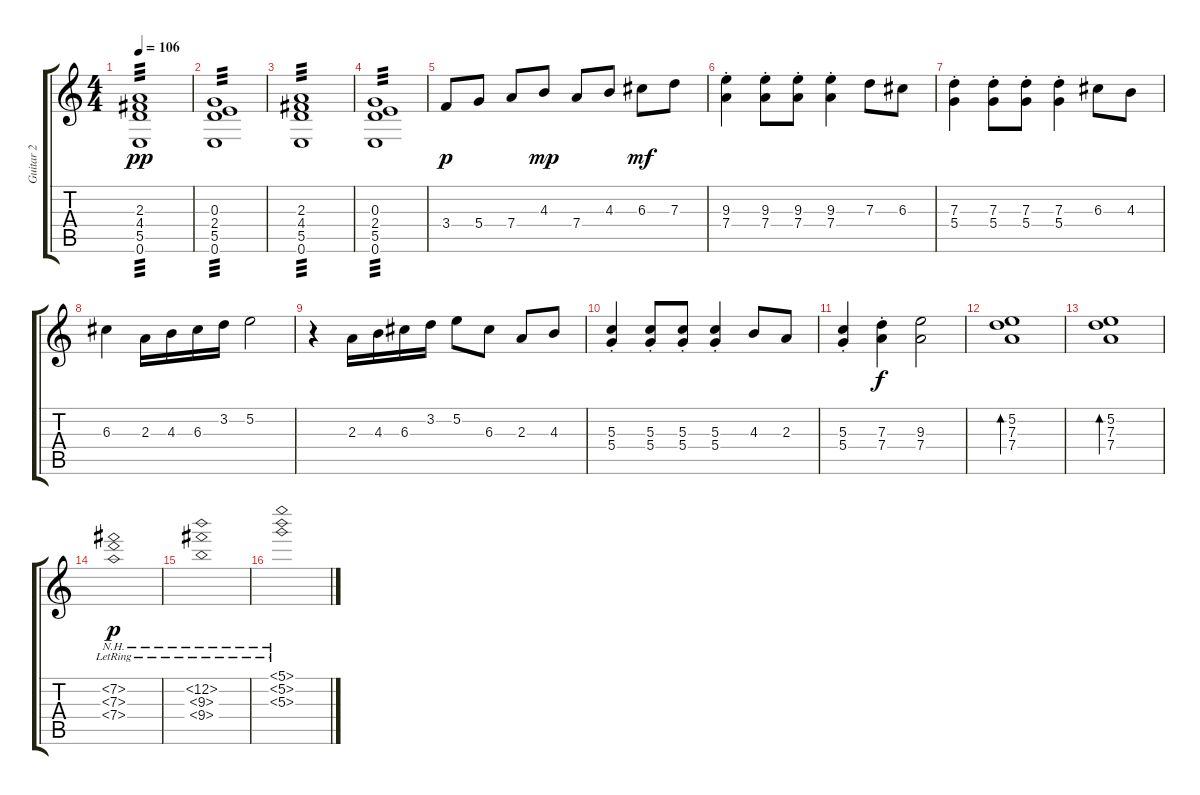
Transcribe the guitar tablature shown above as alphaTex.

\track ("Guitar 2" "Guitar 2") {instrument acousticguitarnylon}
\staff {score tabs}
\tuning (E4 B3 G3 D3 A2 E2) {hide}
\ts (4 4)
\tempo 106
\clef g2
\ks c
(2.3 4.4 5.5 0.6).1{tp 3 dy pp} |
(0.3 2.4 5.5 0.6).1{tp 3} |
(2.3 4.4 5.5 0.6).1{tp 3} |
(0.3 2.4 5.5 0.6).1{tp 3} |
3.4.8{dy p} 5.4.8 7.4.8 4.3.8{dy mp} 7.4.8 4.3.8 6.3.8{dy mf} 7.3.8 |
(9.3{st} 7.4).4 (9.3{st} 7.4).8 (9.3{st} 7.4).8 (9.3{st} 7.4).4 7.3.8 6.3.8 |
(7.3{st} 5.4).4 (7.3{st} 5.4).8 (7.3{st} 5.4).8 (7.3{st} 5.4).4 6.3.8 4.3.8 |
6.3.4 2.3.16 4.3.16 6.3.16 3.2.16 5.2.2 |
r.4 2.3.16 4.3.16 6.3.16 3.2.16 5.2.8 6.3.8 2.3.8 4.3.8 |
(5.3{st} 5.4{st}).4 (5.3{st} 5.4{st}).8 (5.3{st} 5.4{st}).8 (5.3{st} 5.4{st}).4 4.3.8 2.3.8 |
(5.3{st} 5.4{st}).4 (7.3{st} 7.4{st}).4{dy f} (9.3 7.4).2 |
(5.2 7.3 7.4).1{bd 120} |
(5.2 7.3 7.4).1{bd 120} |
(7.2{nh lr} 7.3{nh lr} 7.4{nh lr}).1{dy p} |
(12.2{nh lr} 9.3{nh lr} 9.4{nh lr}).1 |
(5.1{nh lr} 5.2{nh lr} 5.3{nh lr}).1
